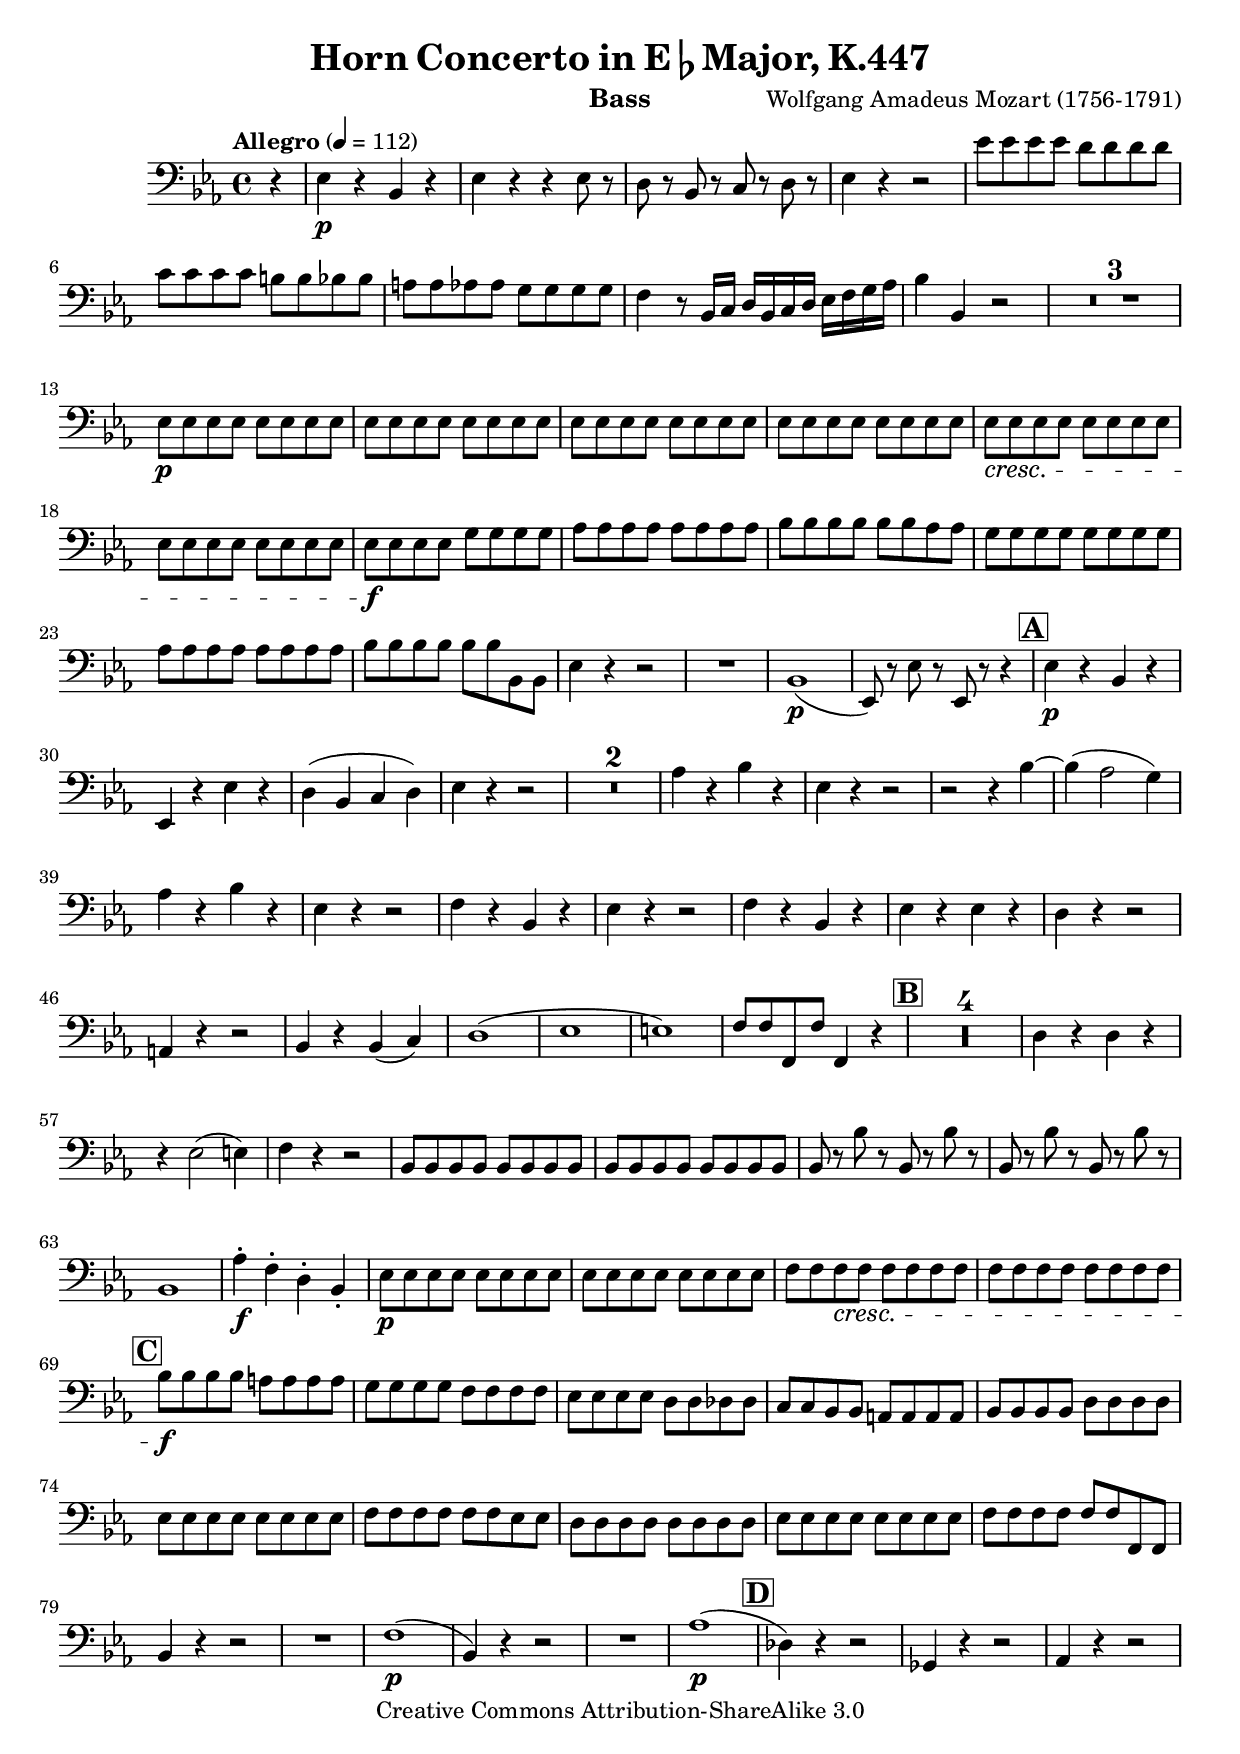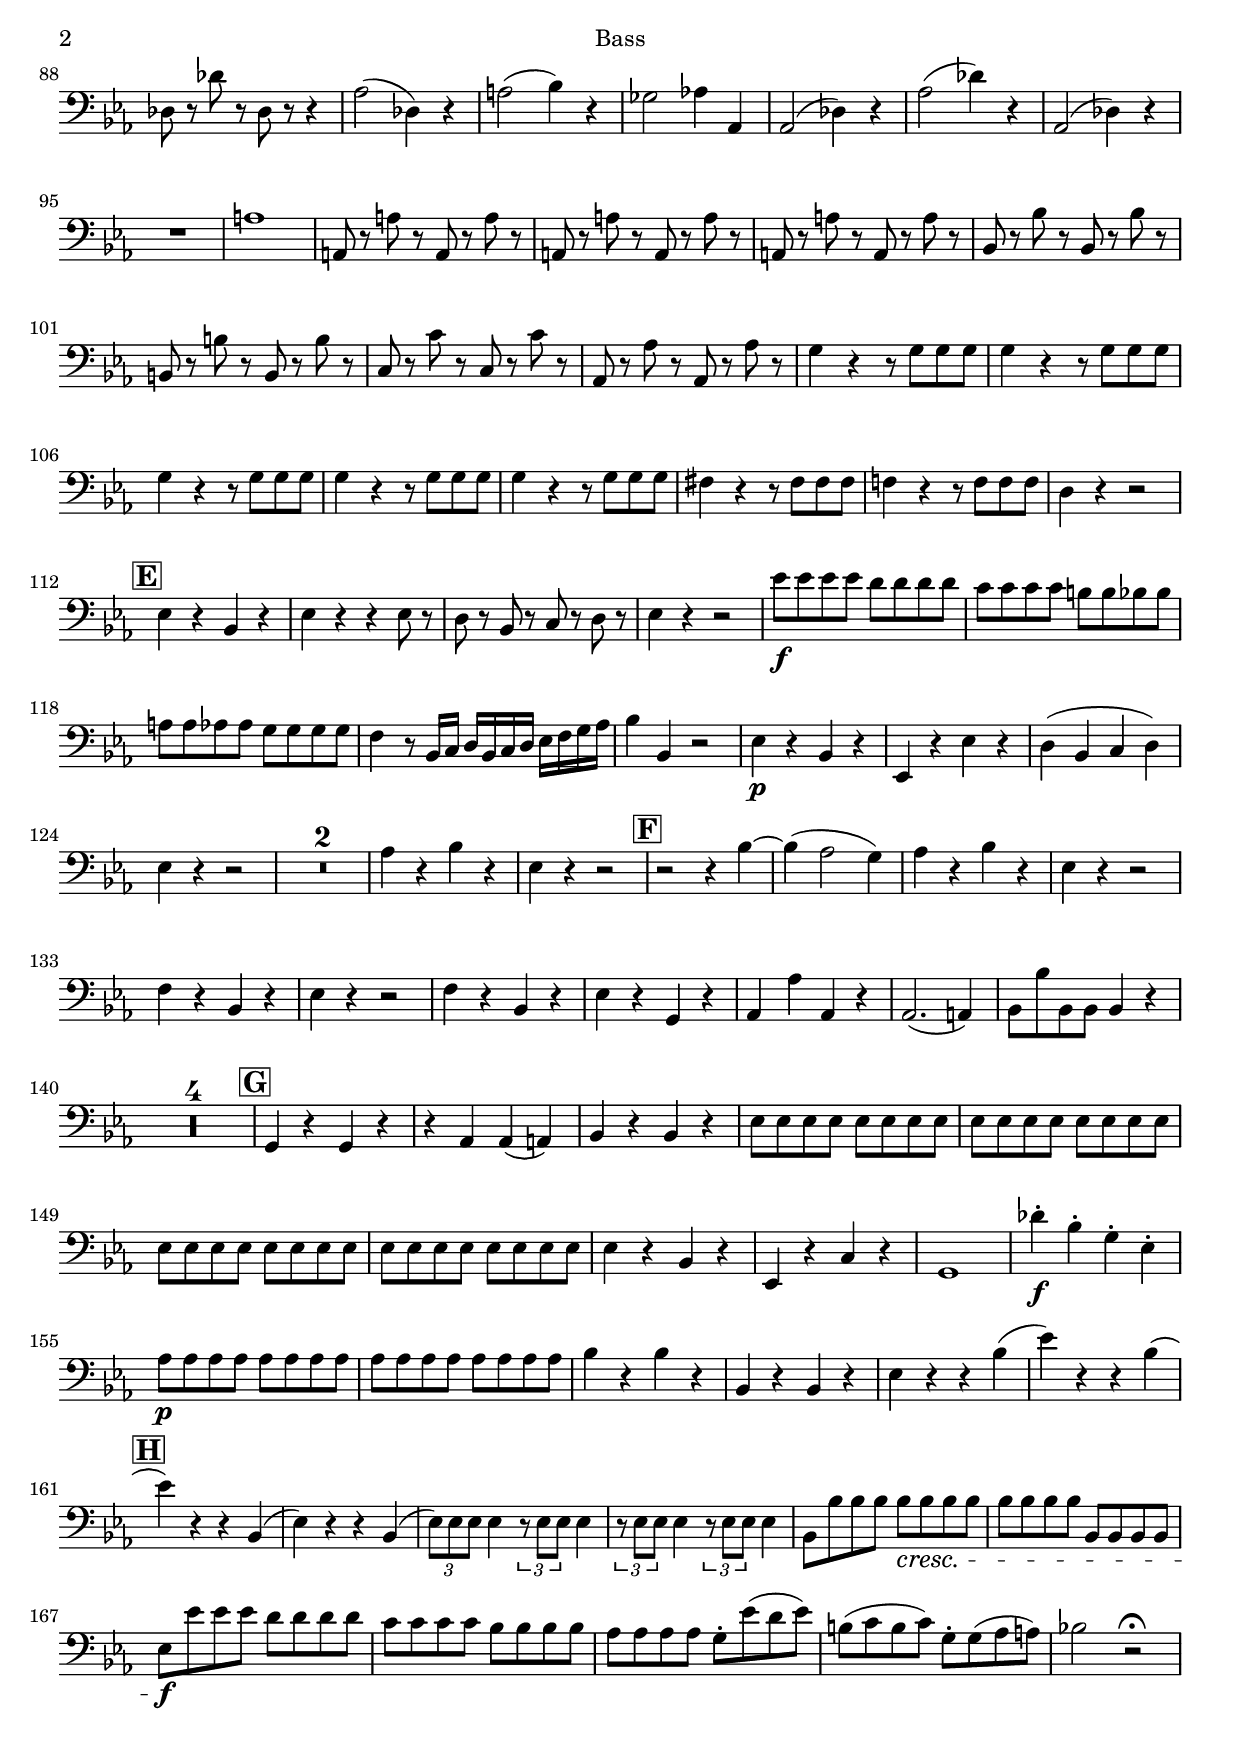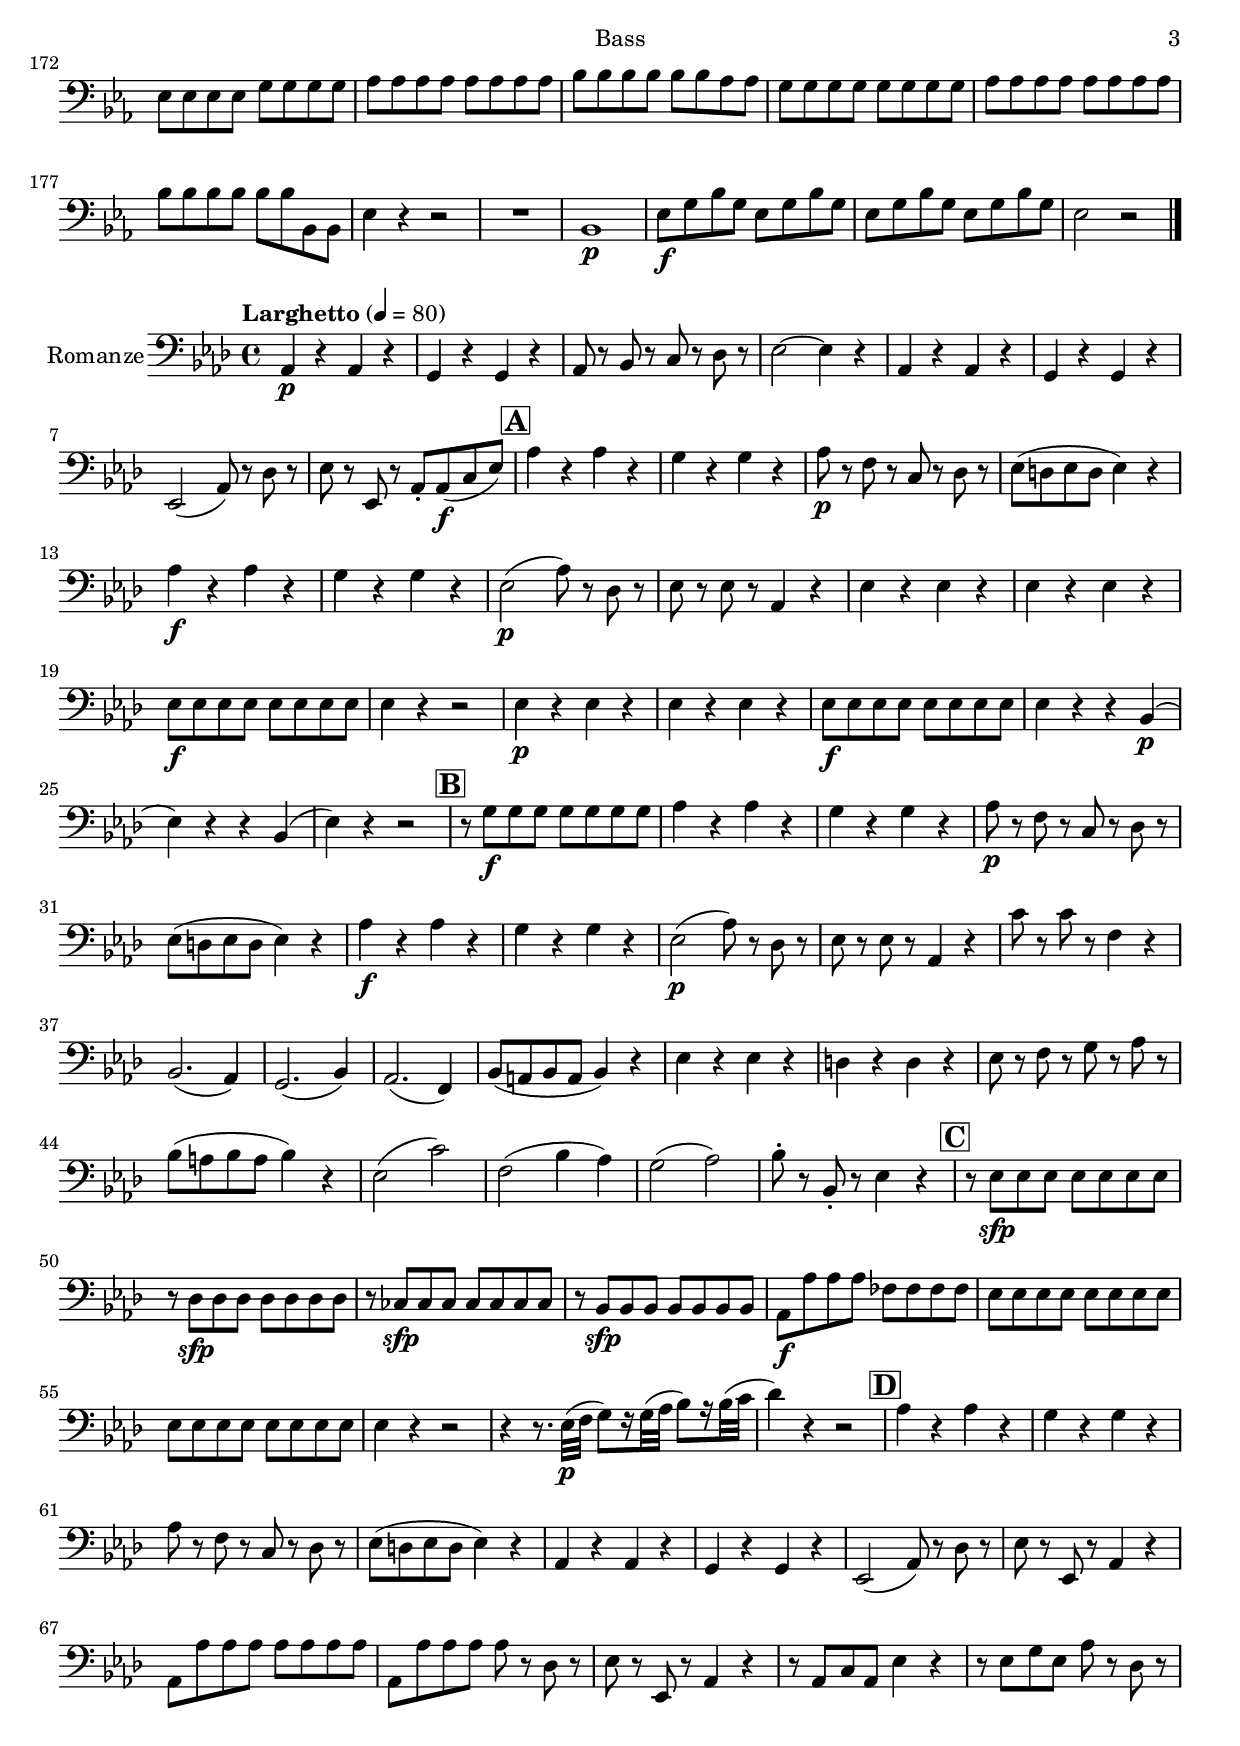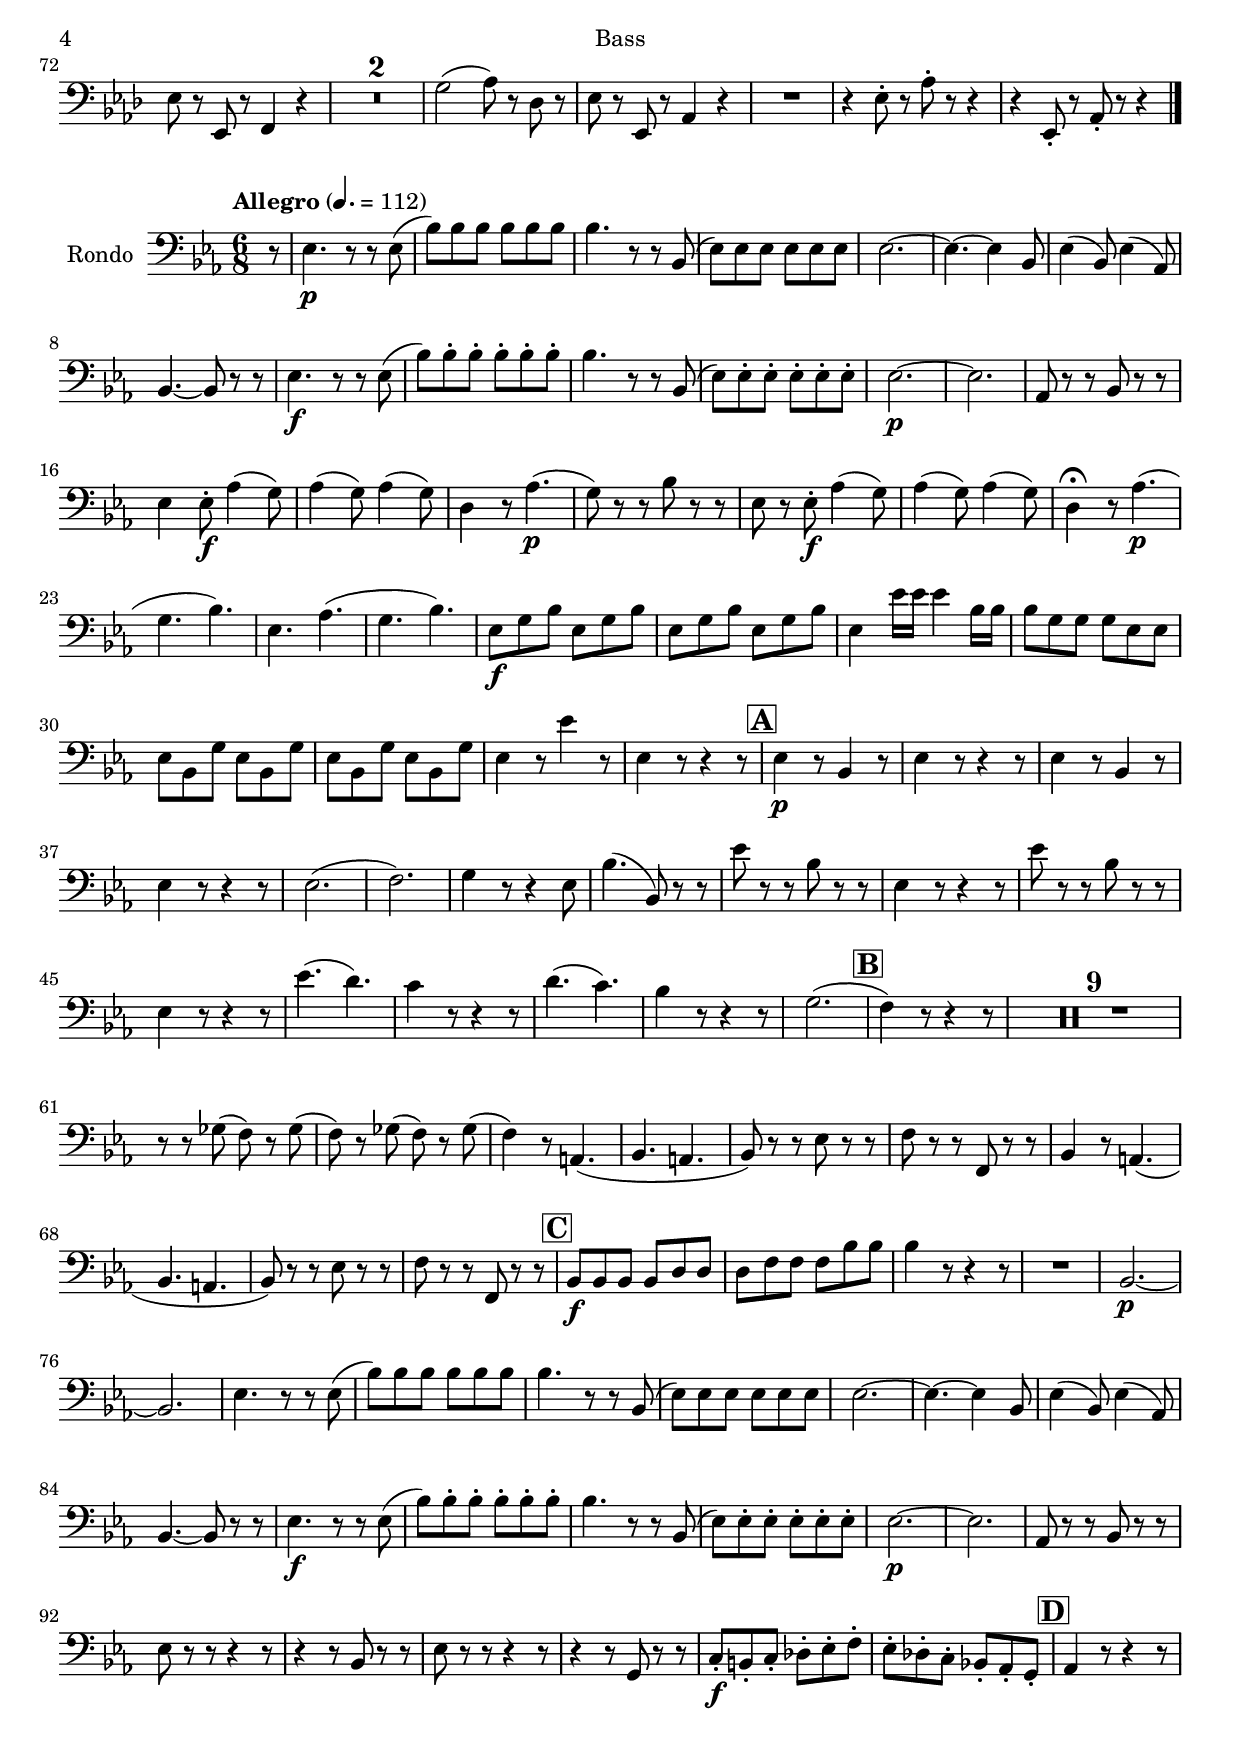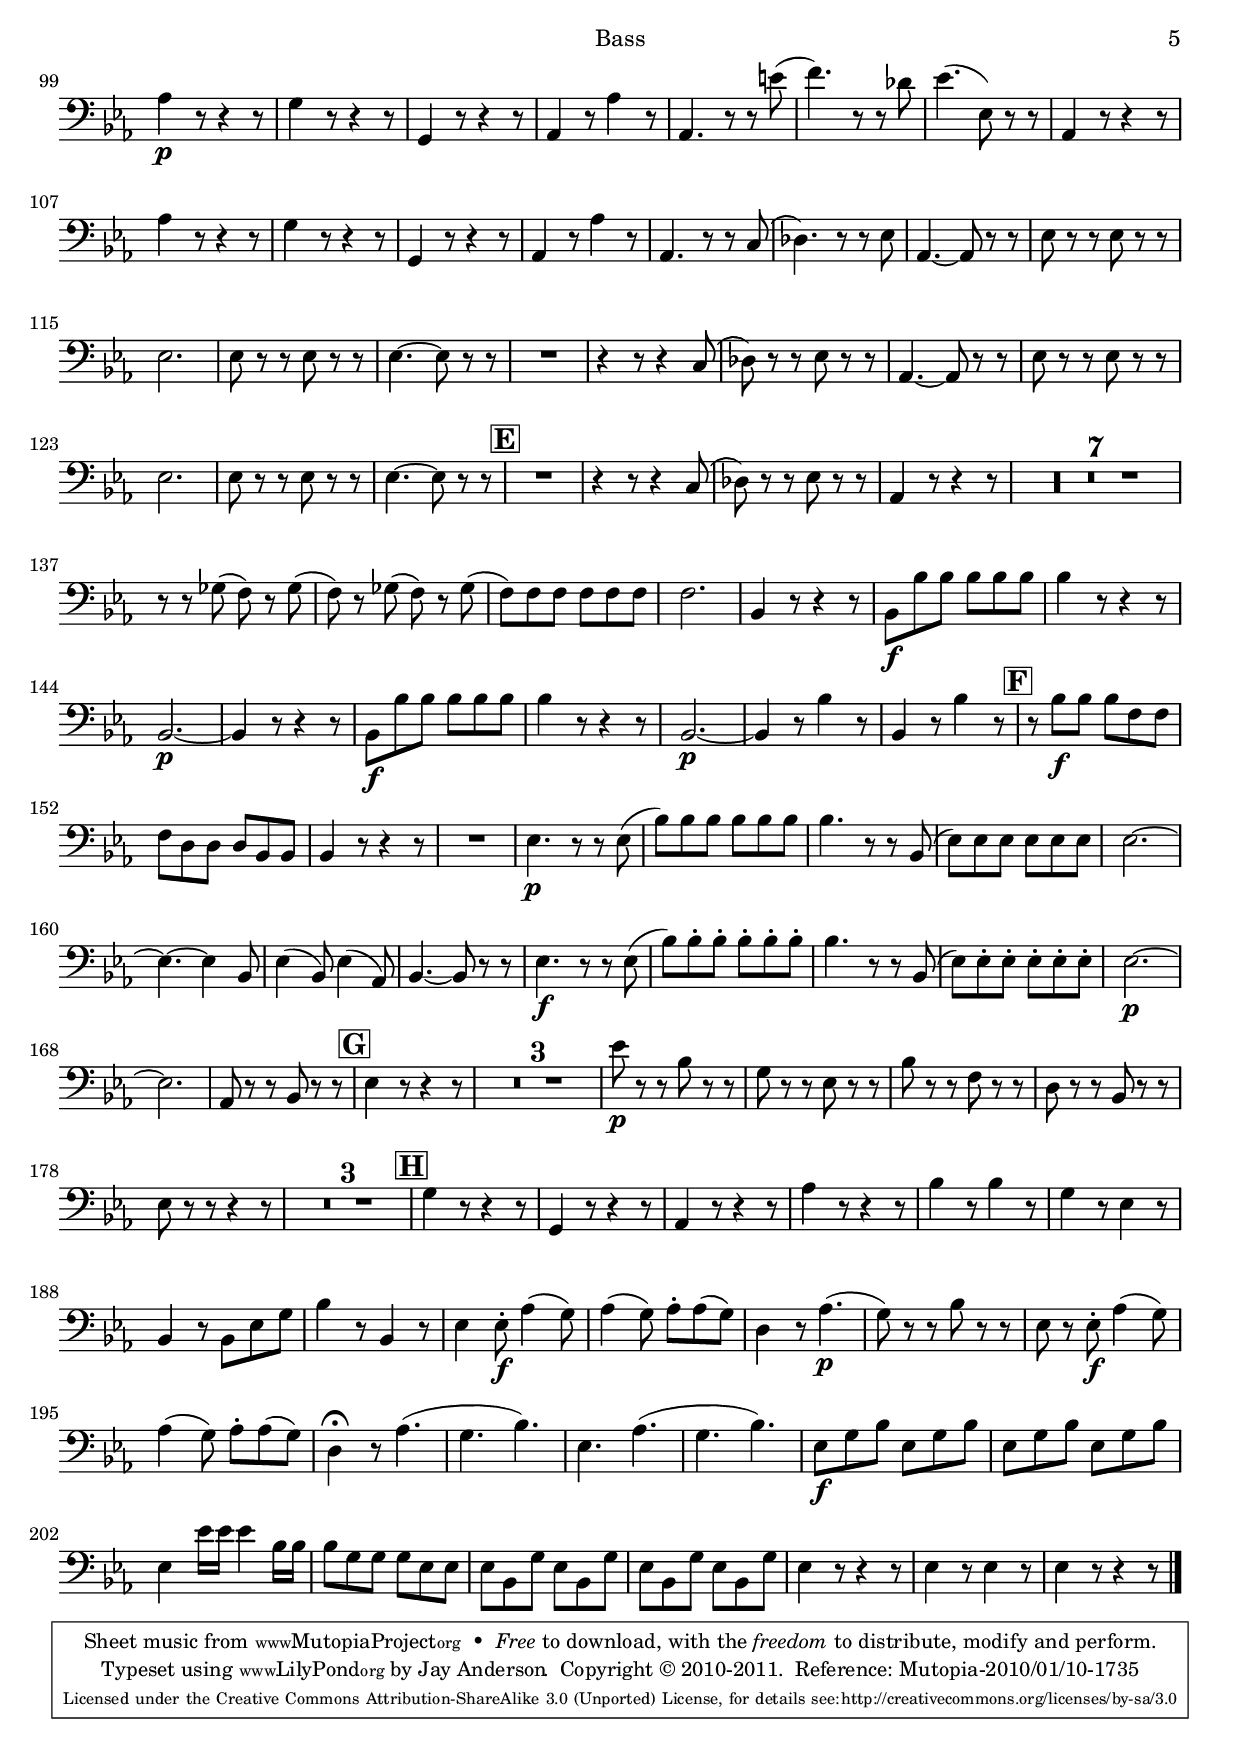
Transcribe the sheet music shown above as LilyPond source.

\version "2.13.50"

\include "defs.ily"
\version "2.13.50"

bassAllegro = \relative c
{
  \clef bass
  \key ees \major
  r4 |
  ees\p r bes r |
  ees r r ees8 r |
  d r bes r c r d r |
  ees4 r r2 |
  ees'8 ees ees ees d d d d |
  c c c c b b bes bes |
  a a aes aes g g g g |
  f4 r8 bes,16 c d bes c d ees f g aes |
  bes4 bes, r2 |
  R1*3 |
  <<
    \repeat unfold 6 {\repeat unfold 8 ees8 |}
    {
      s1\p |
      s | s | s |
      s\cresc |
      s |
    }
  >>
  ees8\f ees ees ees g g g g |
  \repeat unfold 8 aes |
  \repeat unfold 6 bes aes aes |
  \repeat unfold 8 g |
  \repeat unfold 8 aes |
  \repeat unfold 6 bes bes, bes |
  ees4 r r2 |
  R1 |
  bes1(\p |
  ees,8) r ees' r ees, r r4 |

  %A
  ees'4\p r bes r |
  ees, r ees' r |
  d( bes c d) |
  ees r r2 |
  R1*2 |
  aes4 r bes r |
  ees, r r2 |
  r2 r4 bes'~ |
  bes( aes2 g4) |
  aes r bes r |
  ees, r r2 |
  f4 r bes, r |
  ees r r2 |
  f4 r bes, r |
  ees r ees r |
  d r r2 |
  a4 r r2 |
  bes4 r bes( c) |
  d1( |
  ees |
  e) |
  f8 f f, f' f,4 r |
  R1*4 |
  d'4 r d r |
  r ees2( e4) |
  f r r2 |
  \repeat unfold 16 bes,8 |
  \repeat unfold 4 {bes r bes' r} |
  bes,1 |
  aes'4-.\f f-. d-. bes-. |
  s1*0\p \repeat unfold 16 ees8 |
  f8 f f\cresc f \repeat unfold 12 f |
  bes8\f bes bes bes a a a a |
  g g g g f f f f |
  ees ees ees ees d d des des |
  c c bes bes a a a a |
  bes bes bes bes d d d d |
  ees ees ees ees ees ees ees ees |
  f f f f f f ees ees |
  d d d d d d d d |
  ees ees ees ees ees ees ees ees |
  f f f f f f f, f |
  bes4 r r2 |
  R1 |
  f'1(\p |
  bes,4) r r2 |
  R1 |
  aes'1(\p |
  des,4) r r2 |
  ges,4 r r2 |
  aes4 r r2 |
  des8 r des' r des, r r4 |
  aes'2( des,4) r |
  a'2( bes4) r |
  ges2 aes4 aes, |
  aes2( des4) r |
  aes'2( des4) r |
  aes,2( des4) r |
  R1 |
  a'1 |
  \repeat unfold 6 {a,8 r a' r} |
  \repeat unfold 2 {bes, r bes' r} |
  \repeat unfold 2 {b, r b' r} |
  \repeat unfold 2 {c, r c' r} |
  \repeat unfold 2 {aes, r aes' r} |
  \repeat unfold 5 {g4 r r8 g g g |}
  fis4 r r8 fis fis fis |
  f4 r r8 f f f |
  d4 r r2 |
  ees4 r bes r |
  ees r r ees8 r |
  d r bes r c r d r |
  ees4 r r2 |
  ees'8\f ees ees ees d d d d |
  c c c c b b bes bes |
  a a aes aes g g g g |
  f4 r8 bes,16 c d bes c d ees f g aes |
  bes4 bes, r2 |
  ees4\p r bes r |
  ees, r ees' r |
  d( bes c d) |
  ees r r2 |
  R1*2 |
  aes4 r bes r |
  ees, r r2 |
  r2 r4 bes'~ |
  bes( aes2 g4) |
  aes4 r bes r |
  ees, r r2 |
  f4 r bes, r |
  ees r r2 |
  f4 r bes, r |
  ees r g, r |
  aes aes' aes, r |
  aes2.( a4) |
  bes8 bes' bes, bes bes4 r |
  R1*4 |
  g4 r g r |
  r aes aes( a) |
  bes r bes r |
  \repeat unfold 32 ees8 |
  ees4 r bes r |
  ees, r c' r |
  g1 |
  des''4-.\f bes-. g-. ees-. |
  s1*0\p \repeat unfold 16 aes8 |
  bes4 r bes r |
  bes, r bes r |
  ees r r bes'( |
  ees) r r bes( |
  ees) r r bes,( |
  ees) r r bes( |
  \times 2/3 {ees8) ees ees} ees4 \times 2/3 {r8 ees ees} ees4 |
  \times 2/3 {r8 ees ees} ees4 \times 2/3 {r8 ees ees} ees4 |
  bes8 bes' bes bes bes\cresc bes bes bes |
  bes bes bes bes bes, bes bes bes |
  ees\f ees' ees ees d d d d |
  c c c c bes bes bes bes |
  aes aes aes aes g-. ees'( d ees) |
  b( c b c) g-. g( aes a) |
  bes2 r\fermata |
  ees,8 ees ees ees g g g g |
  aes aes aes aes aes aes aes aes |
  bes bes bes bes bes bes aes aes |
  g g g g g g g g |
  aes aes aes aes aes aes aes aes |
  bes bes bes bes bes bes bes, bes |
  ees4 r r2 |
  R1 |
  bes1\p |
  ees8\f g bes g ees g bes g |
  ees g bes g ees g bes g |
  ees2 r |
}

bassRomanze = \relative c
{
  \clef bass
  \key aes \major
  aes4\p r aes r |
  g r g r |
  aes8 r bes r c r des r |
  ees2~ ees4 r |
  aes,4 r aes r |
  g r g r |
  ees2( aes8) r des r |
  ees r ees, r aes-. aes(\f c ees) |
  aes4 r aes r |
  g r g r |
  aes8\p r f r c r des r |
  ees( d ees d ees4) r |
  aes4\f r aes r |
  g r g r |
  ees2(\p aes8) r des, r |
  ees r ees r aes,4 r |
  ees' r ees r |
  ees r ees r |
  ees8\f ees ees ees ees ees ees ees |
  ees4 r r2 |
  ees4\p r ees r |
  ees4 r ees r |
  ees8\f ees ees ees ees ees ees ees |
  ees4 r r bes(\p |
  ees) r r bes( |
  ees) r r2 |
  r8 g\f g g g g g g |
  aes4 r aes r |
  g r g r |
  aes8\p r f r c r des r |
  ees( d ees d ees4) r |
  aes\f r aes r |
  g r g r |
  ees2(\p aes8) r des, r |
  ees r ees r aes,4 r |
  c'8 r c r f,4 r |
  bes,2.( aes4) |
  g2.( bes4) |
  aes2.( f4) |
  bes8( a bes a bes4) r |
  ees r ees r |
  d r d r |
  ees8 r f r g r aes r |
  bes( a bes a bes4) r |
  ees,2( c') |
  f,2( bes4 aes) |
  g2( aes) |
  bes8-. r bes,-. r ees4 r |
  r8 ees\sfp ees ees ees ees ees ees |
  r8 des\sfp des des des des des des |
  r8 ces\sfp ces ces ces ces ces ces |
  r8 bes\sfp bes bes bes bes bes bes |
  aes\f aes' aes aes fes fes fes fes |
  \repeat unfold 16 ees |
  ees4 r r2 |
  r4 r8. ees32(\p f g8[) r16 g32( aes] bes8[) r16 bes32( c] |
  des4) r r2 |
  aes4 r aes r |
  g r g r |
  aes8 r f r c r des r |
  ees( d ees d ees4) r |
  aes, r aes r |
  g r g r |
  ees2( aes8) r des r |
  ees r ees, r aes4 r |
  aes8 aes' aes aes aes aes aes aes |
  aes,8 aes' aes aes aes r des, r |
  ees r ees, r aes4 r |
  r8 aes c aes ees'4 r |
  r8 ees g ees aes r des, r |
  ees r ees, r f4 r |
  R1*2 |
  g'2( aes8) r des, r |
  ees r ees, r aes4 r |
  R1 |
  r4 ees'8-. r aes-. r r4 |
  r4 ees,8-. r aes-. r r4 |
}

bassRondo = \relative c
{
  \clef bass
  \key ees \major
  r8 |
  ees4.\p r8 r ees( |
  bes') bes bes bes bes bes |
  bes4. r8 r bes,( |
  ees) ees ees ees ees ees |
  ees2.~ |
  ees4.~ ees4 bes8 |
  ees4( bes8) ees4( aes,8) |
  bes4.~ bes8 r r |
  ees4.\f r8 r ees( |
  bes') bes-. bes-. bes-. bes-. bes-. |
  bes4. r8 r bes,( |
  ees) ees-. ees-. ees-. ees-. ees-. |
  ees2.~\p |
  ees |
  aes,8 r r bes r r |
  ees4 ees8-.\f aes4( g8) |
  aes4( g8) aes4( g8) |
  d4 r8 aes'4.(\p |
  g8) r r bes r r |
  ees, r ees-.\f aes4( g8) |
  aes4( g8) aes4( g8) |
  d4\fermata r8 aes'4.(\p |
  g bes) |
  ees, aes( |
  g bes) |
  ees,8\f g bes ees, g bes |
  ees, g bes ees, g bes |
  ees,4 ees'16 ees ees4 bes16 bes |
  bes8 g g g ees ees |
  ees bes g' ees bes g' |
  ees bes g' ees bes g' |
  ees4 r8 ees'4 r8 |
  ees,4 r8 r4 r8 |
  ees4\p r8 bes4 r8 |
  ees4 r8 r4 r8 |
  ees4 r8 bes4 r8 |
  ees4 r8 r4 r8 |
  ees2.( |
  f) |
  g4 r8 r4 ees8 |
  bes'4.( bes,8) r r |
  ees' r r bes r r |
  ees,4 r8 r4 r8 |
  ees' r r bes r r |
  ees,4 r8 r4 r8 |
  ees'4.( d) |
  c4 r8 r4 r8 |
  d4.( c) |
  bes4 r8 r4 r8 |
  g2.( |
  f4) r8 r4 r8 |
  R2.*9 |
  r8 r ges( f) r ges( |
  f) r ges( f) r ges( |
  f4) r8 a,4.( |
  bes a |
  bes8) r r ees r r |
  f r r f, r r |
  bes4 r8 a4.( |
  bes a |
  bes8) r r ees r r |
  f r r f, r r |
  bes\f bes bes bes d d |
  d f f f bes bes |
  bes4 r8 r4 r8 |
  R2. |
  bes,2.~\p |
  bes |
  ees4. r8 r ees( |
  bes') bes bes bes bes bes |
  bes4. r8 r bes,( |
  ees) ees ees ees ees ees |
  ees2.~ |
  ees4.~ ees4 bes8 |
  ees4( bes8) ees4( aes,8) |
  bes4.~ bes8 r r |
  ees4.\f r8 r ees( |
  bes') bes-. bes-. bes-. bes-. bes-. |
  bes4. r8 r bes,( |
  ees) ees-. ees-. ees-. ees-. ees-. |
  ees2.~\p |
  ees |
  aes,8 r r bes r r |
  ees r r r4 r8 |
  r4 r8 bes r r |
  ees r r r4 r8 |
  r4 r8 g, r r |
  c8-.\f b-. c-. des-. ees-. f-. |
  ees-. des-. c-. bes-. aes-. g-. |
  aes4 r8 r4 r8 |
  aes'4\p r8 r4 r8 |
  g4 r8 r4 r8 |
  g,4 r8 r4 r8 |
  aes4 r8 aes'4 r8 |
  aes,4. r8 r e''( |
  f4.) r8 r des |
  ees4.( ees,8) r r |
  aes,4 r8 r4 r8 |
  aes'4 r8 r4 r8 |
  g4 r8 r4 r8 |
  g,4 r8 r4 r8 |
  aes4 r8 aes'4 r8 |
  aes,4. r8 r c( |
  des4.) r8 r ees8 |
  aes,4.~ aes8 r r |
  ees'8 r r ees r r |
  ees2. |
  ees8 r r ees r r |
  ees4.~ ees8 r r |
  R2. |
  r4 r8 r4 c8( |
  des) r r ees r r |
  aes,4.~ aes8 r r |
  ees' r r ees r r |
  ees2. |
  ees8 r r ees r r |
  ees4.~ ees8 r r |
  R2. |
  r4 r8 r4 c8( |
  des) r r ees r r |
  aes,4 r8 r4 r8 |
  R2.*7 |
  r8 r ges'( f) r ges( |
  f) r ges( f) r ges( |
  f) f f f f f |
  f2. |
  bes,4 r8 r4 r8 |
  bes8\f bes' bes bes bes bes |
  bes4 r8 r4 r8 |
  bes,2.~\p |
  bes4 r8 r4 r8 |
  bes8\f bes' bes bes bes bes |
  bes4 r8 r4 r8 |
  bes,2.~\p |
  bes4 r8 bes'4 r8 |
  bes,4 r8 bes'4 r8 |
  r8 bes\f bes bes f f |
  f d d d bes bes |
  bes4 r8 r4 r8 |
  R2. |
  ees4.\p r8 r ees( |
  bes') bes bes bes bes bes |
  bes4. r8 r bes,( |
  ees) ees ees ees ees ees |
  ees2.~ |
  ees4.~ ees4 bes8 |
  ees4( bes8) ees4( aes,8) |
  bes4.~ bes8 r r |
  ees4.\f r8 r ees( |
  bes') bes-. bes-. bes-. bes-. bes-. |
  bes4. r8 r bes,( |
  ees) ees-. ees-. ees-. ees-. ees-. |
  ees2.~\p |
  ees |
  aes,8 r r bes r r |
  ees4 r8 r4 r8 |
  R2.*3 |
  ees'8\p r r bes r r |
  g r r ees r r |
  bes' r r f r r |
  d r r bes r r |
  ees r r r4 r8 |
  R2.*3 |
  g4 r8 r4 r8 |
  g,4 r8 r4 r8 |
  aes4 r8 r4 r8 |
  aes'4 r8 r4 r8 |
  bes4 r8 bes4 r8 |
  g4 r8 ees4 r8 |
  bes4 r8 bes ees g |
  bes4 r8 bes,4 r8 |
  ees4 ees8-.\f aes4( g8) |
  aes4( g8) aes-. aes( g) |
  d4 r8 aes'4.(\p |
  g8) r r bes r r |
  ees, r ees-.\f aes4( g8) |
  aes4( g8) aes-. aes( g) |
  d4\fermata r8 aes'4.( |
  g bes) |
  ees, aes( |
  g bes) |
  ees,8\f g bes ees, g bes |
  ees, g bes ees, g bes |
  ees,4 ees'16 ees ees4 bes16 bes |
  bes8 g g g ees ees |
  ees bes g' ees bes g' |
  ees bes g' ees bes g' |
  ees4 r8 r4 r8 |
  ees4 r8 ees4 r8 |
  ees4 r8 r4 r8 |
}


instrument = \markup {Bass}
\include "header.ily"

allegro = \bassAllegro
romanze = \bassRomanze
rondo = \bassRondo
\version "2.13.50"

\score
{
  \new Staff
  {
    << \allegro \outlineAllegro >>
  }
}

\score
{
  \new Staff
  {
    \set Staff.instrumentName = "Romanze"
    << \romanze \outlineRomanze >>
  }
}

\score
{
  \new Staff
  {
    \set Staff.instrumentName = "Rondo"
    << \rondo \outlineRondo >>
  }
}

